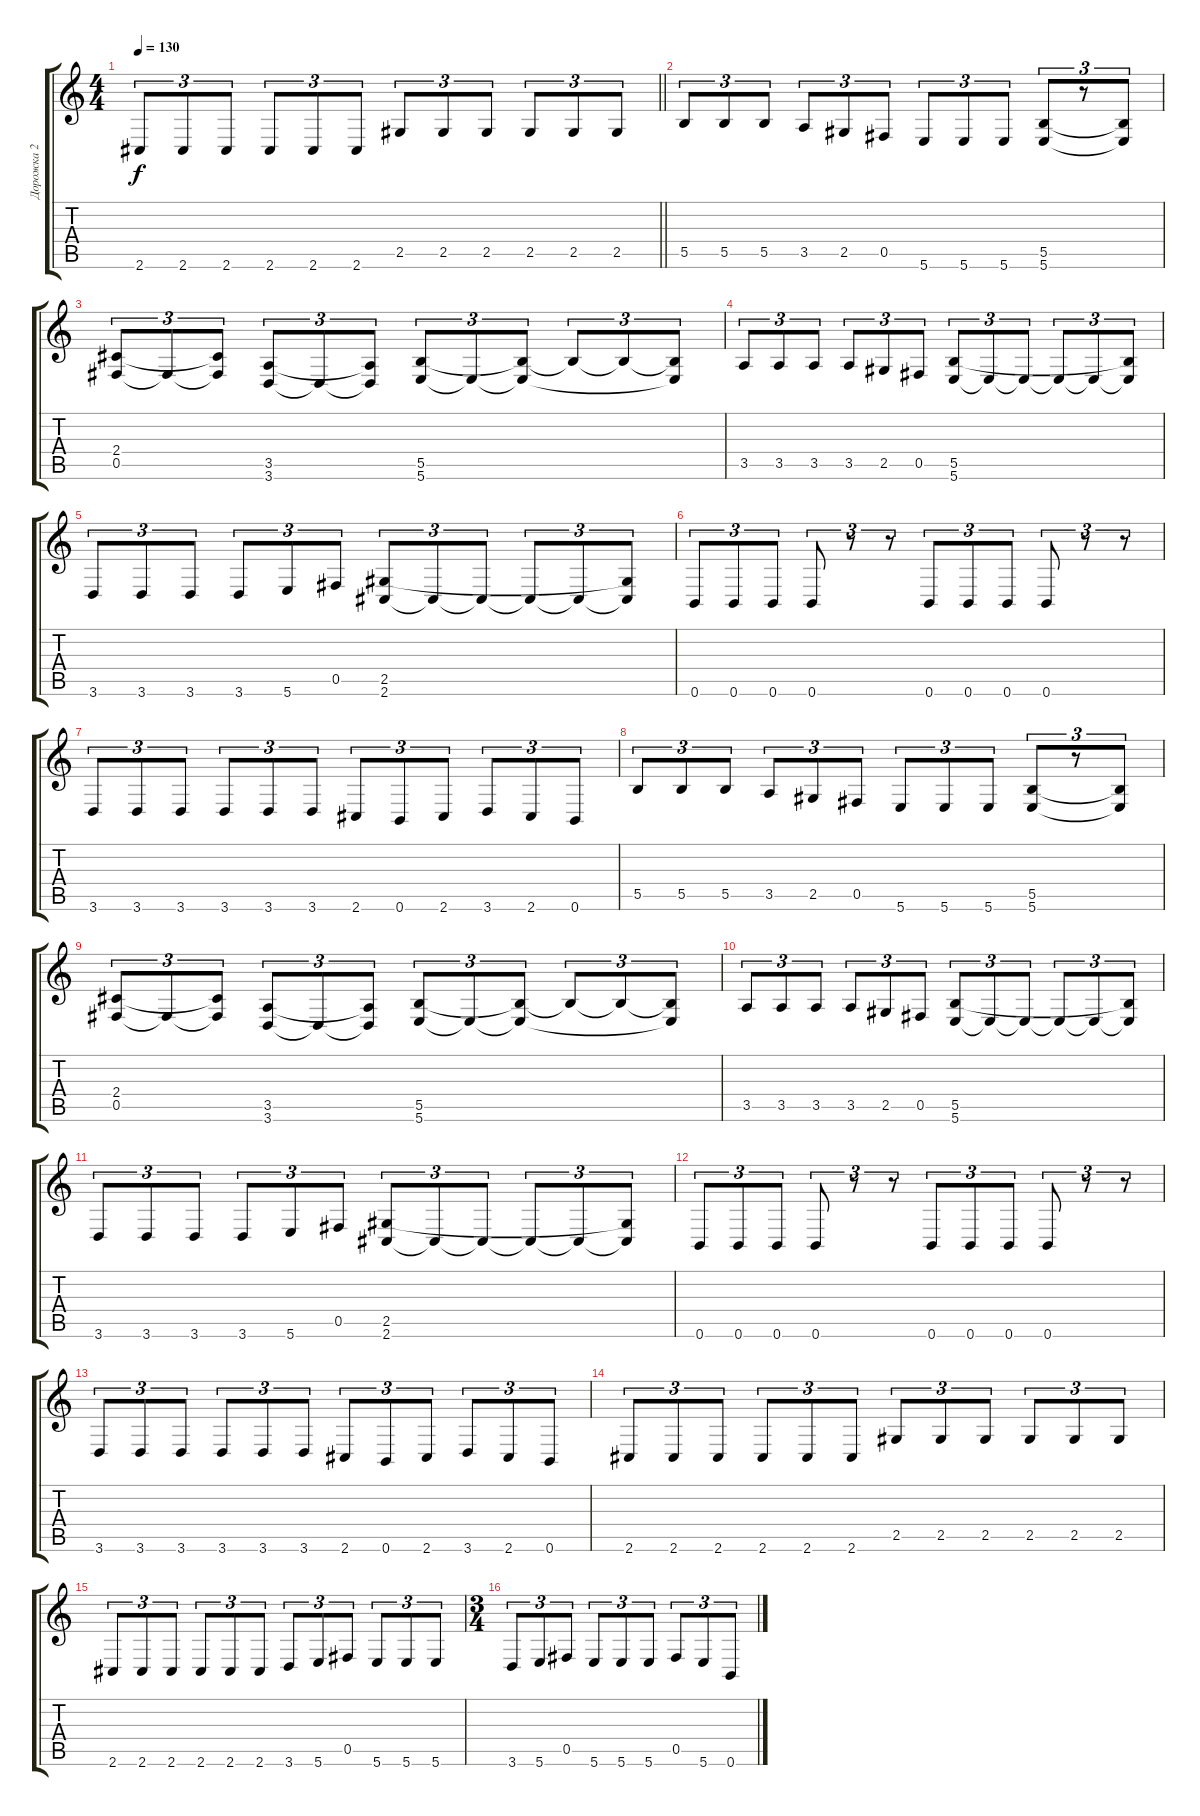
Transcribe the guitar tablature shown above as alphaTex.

\track ("Дорожка 2" "Дорожка 2") {instrument distortionguitar}
\staff {score tabs}
\tuning (Db4 Ab3 E3 B2 Gb2 B1) {hide}
\ts (4 4)
\tempo 130
\clef g2
\barLineRight lightlight
\ks c
2.6.8{tu (3 2) dy f} 2.6.8{tu (3 2)} 2.6.8{tu (3 2)} 2.6.8{tu (3 2)} 2.6.8{tu (3 2)} 2.6.8{tu (3 2)} 2.5.8{tu (3 2)} 2.5.8{tu (3 2)} 2.5.8{tu (3 2)} 2.5.8{tu (3 2)} 2.5.8{tu (3 2)} 2.5.8{tu (3 2)} |
\section ("" " ")
5.5.8{tu (3 2)} 5.5.8{tu (3 2)} 5.5.8{tu (3 2)} 3.5.8{tu (3 2)} 2.5.8{tu (3 2)} 0.5.8{tu (3 2)} 5.6.8{tu (3 2)} 5.6.8{tu (3 2)} 5.6.8{tu (3 2)} (5.5 5.6).8{tu (3 2)} r.8{tu (3 2)} (5.5{t} 5.6{t}).8{tu (3 2)} |
(2.4 0.5).8{tu (3 2)} 0.5{t}.8{tu (3 2)} (2.4{t} 0.5{t}).8{tu (3 2)} (3.5 3.6).8{tu (3 2)} 3.6{t}.8{tu (3 2)} (3.5{t} 3.6{t}).8{tu (3 2)} (5.5 5.6).8{tu (3 2)} 5.6{t}.8{tu (3 2)} (5.5{t} 5.6{t}).8{tu (3 2)} 5.5{t}.8{tu (3 2)} 5.5{t}.8{tu (3 2)} (5.5{t} 5.6{t}).8{tu (3 2)} |
3.5.8{tu (3 2)} 3.5.8{tu (3 2)} 3.5.8{tu (3 2)} 3.5.8{tu (3 2)} 2.5.8{tu (3 2)} 0.5.8{tu (3 2)} (5.5 5.6).8{tu (3 2)} 5.6{t}.8{tu (3 2)} 5.6{t}.8{tu (3 2)} 5.6{t}.8{tu (3 2)} 5.6{t}.8{tu (3 2)} (5.5{t} 5.6{t}).8{tu (3 2)} |
3.6.8{tu (3 2)} 3.6.8{tu (3 2)} 3.6.8{tu (3 2)} 3.6.8{tu (3 2)} 5.6.8{tu (3 2)} 0.5.8{tu (3 2)} (2.5 2.6).8{tu (3 2)} 2.6{t}.8{tu (3 2)} 2.6{t}.8{tu (3 2)} 2.6{t}.8{tu (3 2)} 2.6{t}.8{tu (3 2)} (2.5{t} 2.6{t}).8{tu (3 2)} |
0.6.8{tu (3 2)} 0.6.8{tu (3 2)} 0.6.8{tu (3 2)} 0.6.8{tu (3 2)} r.8{tu (3 2)} r.8{tu (3 2)} 0.6.8{tu (3 2)} 0.6.8{tu (3 2)} 0.6.8{tu (3 2)} 0.6.8{tu (3 2)} r.8{tu (3 2)} r.8{tu (3 2)} |
3.6.8{tu (3 2)} 3.6.8{tu (3 2)} 3.6.8{tu (3 2)} 3.6.8{tu (3 2)} 3.6.8{tu (3 2)} 3.6.8{tu (3 2)} 2.6.8{tu (3 2)} 0.6.8{tu (3 2)} 2.6.8{tu (3 2)} 3.6.8{tu (3 2)} 2.6.8{tu (3 2)} 0.6.8{tu (3 2)} |
5.5.8{tu (3 2)} 5.5.8{tu (3 2)} 5.5.8{tu (3 2)} 3.5.8{tu (3 2)} 2.5.8{tu (3 2)} 0.5.8{tu (3 2)} 5.6.8{tu (3 2)} 5.6.8{tu (3 2)} 5.6.8{tu (3 2)} (5.5 5.6).8{tu (3 2)} r.8{tu (3 2)} (5.5{t} 5.6{t}).8{tu (3 2)} |
(2.4 0.5).8{tu (3 2)} 0.5{t}.8{tu (3 2)} (2.4{t} 0.5{t}).8{tu (3 2)} (3.5 3.6).8{tu (3 2)} 3.6{t}.8{tu (3 2)} (3.5{t} 3.6{t}).8{tu (3 2)} (5.5 5.6).8{tu (3 2)} 5.6{t}.8{tu (3 2)} (5.5{t} 5.6{t}).8{tu (3 2)} 5.5{t}.8{tu (3 2)} 5.5{t}.8{tu (3 2)} (5.5{t} 5.6{t}).8{tu (3 2)} |
3.5.8{tu (3 2)} 3.5.8{tu (3 2)} 3.5.8{tu (3 2)} 3.5.8{tu (3 2)} 2.5.8{tu (3 2)} 0.5.8{tu (3 2)} (5.5 5.6).8{tu (3 2)} 5.6{t}.8{tu (3 2)} 5.6{t}.8{tu (3 2)} 5.6{t}.8{tu (3 2)} 5.6{t}.8{tu (3 2)} (5.5{t} 5.6{t}).8{tu (3 2)} |
3.6.8{tu (3 2)} 3.6.8{tu (3 2)} 3.6.8{tu (3 2)} 3.6.8{tu (3 2)} 5.6.8{tu (3 2)} 0.5.8{tu (3 2)} (2.5 2.6).8{tu (3 2)} 2.6{t}.8{tu (3 2)} 2.6{t}.8{tu (3 2)} 2.6{t}.8{tu (3 2)} 2.6{t}.8{tu (3 2)} (2.5{t} 2.6{t}).8{tu (3 2)} |
0.6.8{tu (3 2)} 0.6.8{tu (3 2)} 0.6.8{tu (3 2)} 0.6.8{tu (3 2)} r.8{tu (3 2)} r.8{tu (3 2)} 0.6.8{tu (3 2)} 0.6.8{tu (3 2)} 0.6.8{tu (3 2)} 0.6.8{tu (3 2)} r.8{tu (3 2)} r.8{tu (3 2)} |
3.6.8{tu (3 2)} 3.6.8{tu (3 2)} 3.6.8{tu (3 2)} 3.6.8{tu (3 2)} 3.6.8{tu (3 2)} 3.6.8{tu (3 2)} 2.6.8{tu (3 2)} 0.6.8{tu (3 2)} 2.6.8{tu (3 2)} 3.6.8{tu (3 2)} 2.6.8{tu (3 2)} 0.6.8{tu (3 2)} |
2.6.8{tu (3 2)} 2.6.8{tu (3 2)} 2.6.8{tu (3 2)} 2.6.8{tu (3 2)} 2.6.8{tu (3 2)} 2.6.8{tu (3 2)} 2.5.8{tu (3 2)} 2.5.8{tu (3 2)} 2.5.8{tu (3 2)} 2.5.8{tu (3 2)} 2.5.8{tu (3 2)} 2.5.8{tu (3 2)} |
2.6.8{tu (3 2)} 2.6.8{tu (3 2)} 2.6.8{tu (3 2)} 2.6.8{tu (3 2)} 2.6.8{tu (3 2)} 2.6.8{tu (3 2)} 3.6.8{tu (3 2)} 5.6.8{tu (3 2)} 0.5.8{tu (3 2)} 5.6.8{tu (3 2)} 5.6.8{tu (3 2)} 5.6.8{tu (3 2)} |
\ts (3 4)
3.6.8{tu (3 2)} 5.6.8{tu (3 2)} 0.5.8{tu (3 2)} 5.6.8{tu (3 2)} 5.6.8{tu (3 2)} 5.6.8{tu (3 2)} 0.5.8{tu (3 2)} 5.6.8{tu (3 2)} 0.6.8{tu (3 2)}
